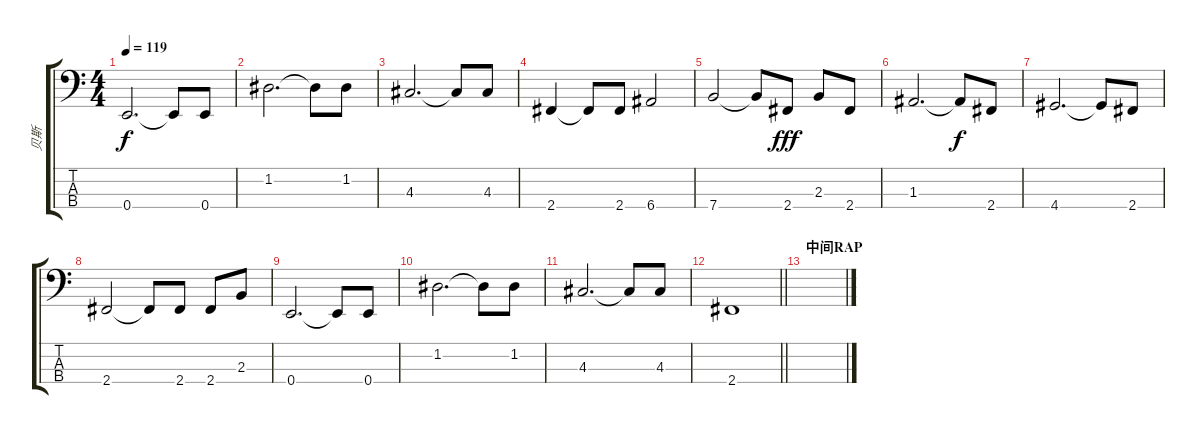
\track ("贝斯" "贝斯") {instrument electricbassfinger}
\staff {score tabs}
\tuning (G2 D2 A1 E1) {hide}
\ts (4 4)
\tempo 119
\clef f4
\ks c
0.4.2{d dy f} 0.4{t}.8 0.4.8 |
1.2.2{d} 1.2{t}.8 1.2.8 |
4.3.2{d} 4.3{t}.8 4.3.8 |
2.4.4 2.4{t}.8 2.4.8 6.4.2 |
7.4.2 7.4{t}.8 2.4.8{dy fff} 2.3.8 2.4.8 |
1.3.2{d} 1.3{t}.8{dy f} 2.4.8 |
4.4.2{d} 4.4{t}.8 2.4.8 |
2.4.2 2.4{t}.8 2.4.8 2.4.8 2.3.8 |
0.4.2{d} 0.4{t}.8 0.4.8 |
1.2.2{d} 1.2{t}.8 1.2.8 |
4.3.2{d} 4.3{t}.8 4.3.8 |
\barLineRight lightlight
2.4.1 |
\section ("" "中间RAP")
